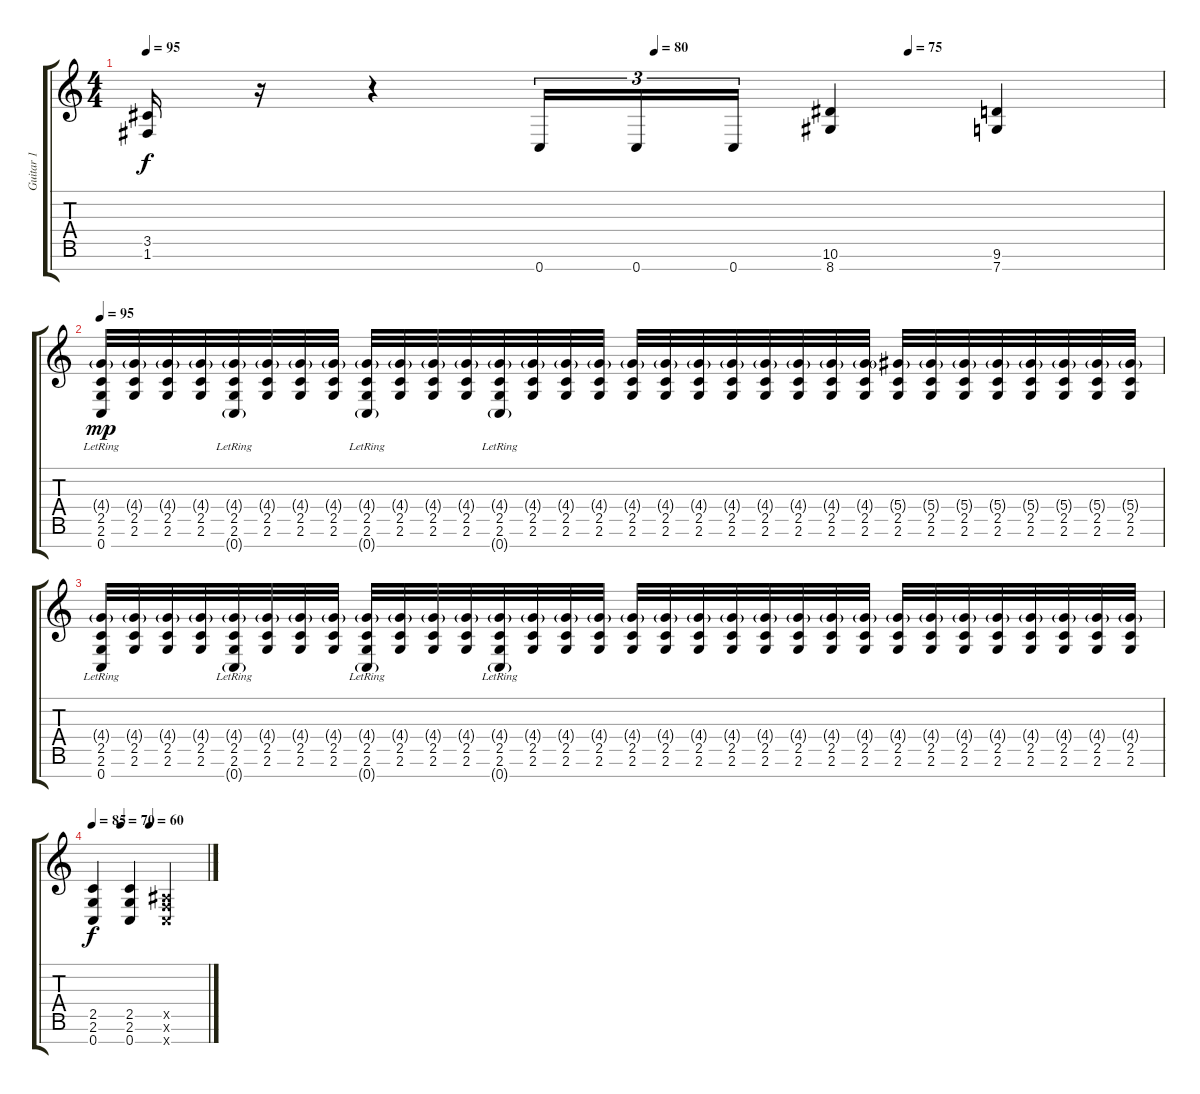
\track ("Guitar 1" "Guitar 1") {instrument distortionguitar}
\staff {score tabs}
\tuning (F4 C4 Ab3 Eb3 Bb2 F2 C2) {hide}
\ts (4 4)
\tempo 95
\tempo (80 0.5)
\tempo (75 0.75)
\clef g2
\ks c
(3.5 1.6).16{dy f} r.16 r.4 0.7.16{tu (3 2)} 0.7.16{tu (3 2)} 0.7.16{tu (3 2)} (10.6 8.7).4 (9.6 7.7).4 |
\tempo 95
(4.4{g} 2.5 2.6 0.7{lr}).32{dy mp} (4.4{g} 2.5 2.6).32 (4.4{g} 2.5 2.6).32 (4.4{g} 2.5 2.6).32 (4.4{g} 2.5 2.6 0.7{g lr}).32 (4.4{g} 2.5 2.6).32 (4.4{g} 2.5 2.6).32 (4.4{g} 2.5 2.6).32 (4.4{g} 2.5 2.6 0.7{g lr}).32 (4.4{g} 2.5 2.6).32 (4.4{g} 2.5 2.6).32 (4.4{g} 2.5 2.6).32 (4.4{g} 2.5 2.6 0.7{g lr}).32 (4.4{g} 2.5 2.6).32 (4.4{g} 2.5 2.6).32 (4.4{g} 2.5 2.6).32 (4.4{g} 2.5 2.6).32 (4.4{g} 2.5 2.6).32 (4.4{g} 2.5 2.6).32 (4.4{g} 2.5 2.6).32 (4.4{g} 2.5 2.6).32 (4.4{g} 2.5 2.6).32 (4.4{g} 2.5 2.6).32 (4.4{g} 2.5 2.6).32 (5.4{g} 2.5 2.6).32 (5.4{g} 2.5 2.6).32 (5.4{g} 2.5 2.6).32 (5.4{g} 2.5 2.6).32 (5.4{g} 2.5 2.6).32 (5.4{g} 2.5 2.6).32 (5.4{g} 2.5 2.6).32 (5.4{g} 2.5 2.6).32 |
(4.4{g} 2.5 2.6 0.7{lr}).32 (4.4{g} 2.5 2.6).32 (4.4{g} 2.5 2.6).32 (4.4{g} 2.5 2.6).32 (4.4{g} 2.5 2.6 0.7{g lr}).32 (4.4{g} 2.5 2.6).32 (4.4{g} 2.5 2.6).32 (4.4{g} 2.5 2.6).32 (4.4{g} 2.5 2.6 0.7{g lr}).32 (4.4{g} 2.5 2.6).32 (4.4{g} 2.5 2.6).32 (4.4{g} 2.5 2.6).32 (4.4{g} 2.5 2.6 0.7{g lr}).32 (4.4{g} 2.5 2.6).32 (4.4{g} 2.5 2.6).32 (4.4{g} 2.5 2.6).32 (4.4{g} 2.5 2.6).32 (4.4{g} 2.5 2.6).32 (4.4{g} 2.5 2.6).32 (4.4{g} 2.5 2.6).32 (4.4{g} 2.5 2.6).32 (4.4{g} 2.5 2.6).32 (4.4{g} 2.5 2.6).32 (4.4{g} 2.5 2.6).32 (4.4{g} 2.5 2.6).32 (4.4{g} 2.5 2.6).32 (4.4{g} 2.5 2.6).32 (4.4{g} 2.5 2.6).32 (4.4{g} 2.5 2.6).32 (4.4{g} 2.5 2.6).32 (4.4{g} 2.5 2.6).32 (4.4{g} 2.5 2.6).32 |
\tempo (60 0.5)
\tempo 85
\tempo (70 0.25)
(2.5 2.6 0.7).4{dy f} (2.5 2.6 0.7).4 (0.5{x} 0.6{x} 0.7{x}).2
